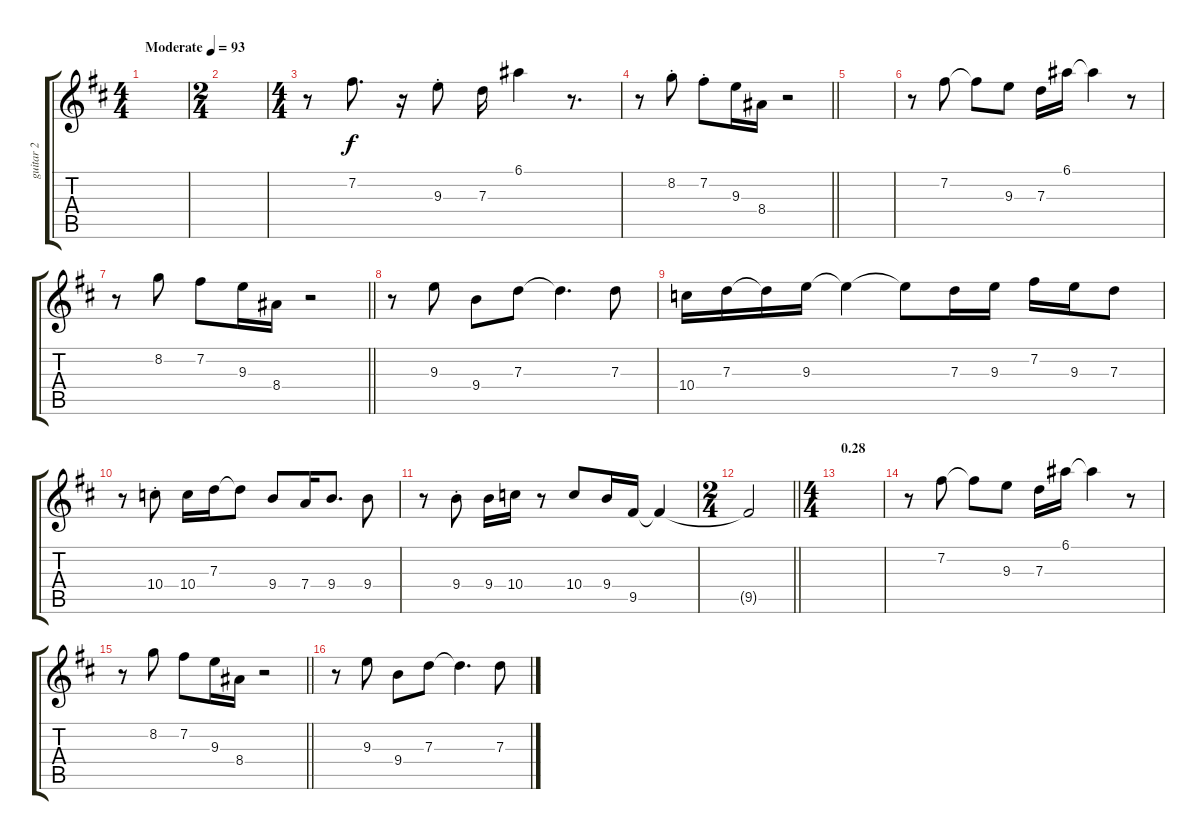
\track ("guitar 2" "guitar 2") {instrument electricguitarjazz}
\staff {score tabs}
\tuning (E4 B3 G3 D3 A2 E2) {hide}
\ts (4 4)
\tempo (93 "Moderate")
\clef g2
\ks d
|
\ts (2 4)
|
\ts (4 4)
r.8 7.2.8{d} r.16 9.3{st}.8 7.3.16 6.1.4 r.8{d} |
\barLineRight lightlight
r.8 8.2{st}.8 7.2{st}.8 9.3.16 8.4.16 r.2 |
|
r.8 7.2.8 7.2{t}.8 9.3.8 7.3.16 6.1.16 6.1{t}.4 r.8 |
\barLineRight lightlight
r.8 8.2.8 7.2.8 9.3.16 8.4.16 r.2 |
r.8 9.3.8 9.4.8 7.3.8 7.3{t}.4{d} 7.3.8 |
10.4.16 7.3.16 7.3{t}.16 9.3.16 9.3{t}.4 9.3{t}.8 7.3.16 9.3.16 7.2.16 9.3.16 7.3.8 |
r.8 10.4{st}.8 10.4.16 7.3.16 7.3{t}.8 9.4.8 7.4.16 9.4.8{d} 9.4.8 |
r.8 9.4{st}.8 9.4.16 10.4.16 r.8 10.4.8 9.4.16 9.5.16 9.5{t}.4 |
\ts (2 4)
\barLineRight lightlight
9.5{t}.2 |
\ts (4 4)
\section ("" "0.28")
|
r.8 7.2.8 7.2{t}.8 9.3.8 7.3.16 6.1.16 6.1{t}.4 r.8 |
\barLineRight lightlight
r.8 8.2.8 7.2.8 9.3.16 8.4.16 r.2 |
r.8 9.3.8 9.4.8 7.3.8 7.3{t}.4{d} 7.3.8
